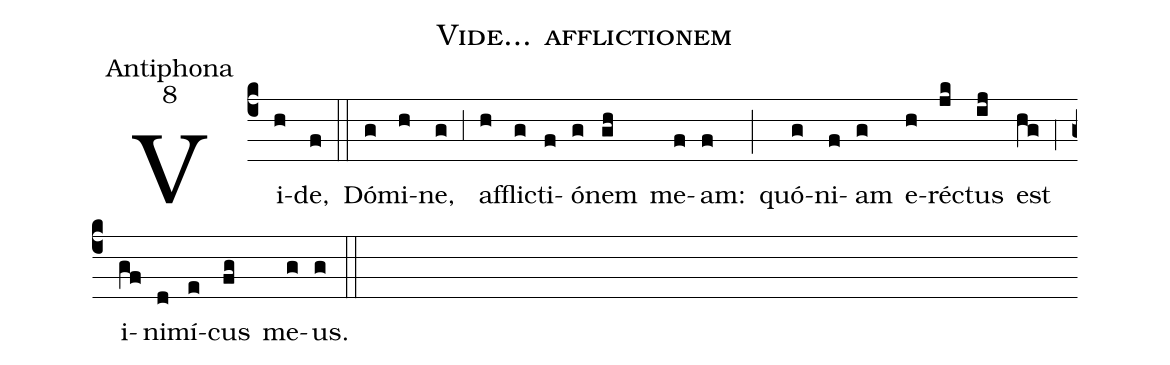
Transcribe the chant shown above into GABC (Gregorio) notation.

name:Vide... afflictionem;
office-part:Antiphona;
mode:8;
%%
(c4) Vi(h)de,(f) (::) Dó(g)mi(h)ne,(g) (;3) af(h)fli(g)cti(f)ó(g)nem(gh) me(f)am:(f) (;) quó(g)ni(f)am(g) e(h)ré(jk)ctus(ij) est(hg) (;4) i(gf)ni(d)mí(e)cus(fg) me(g)us.(g) (::)
